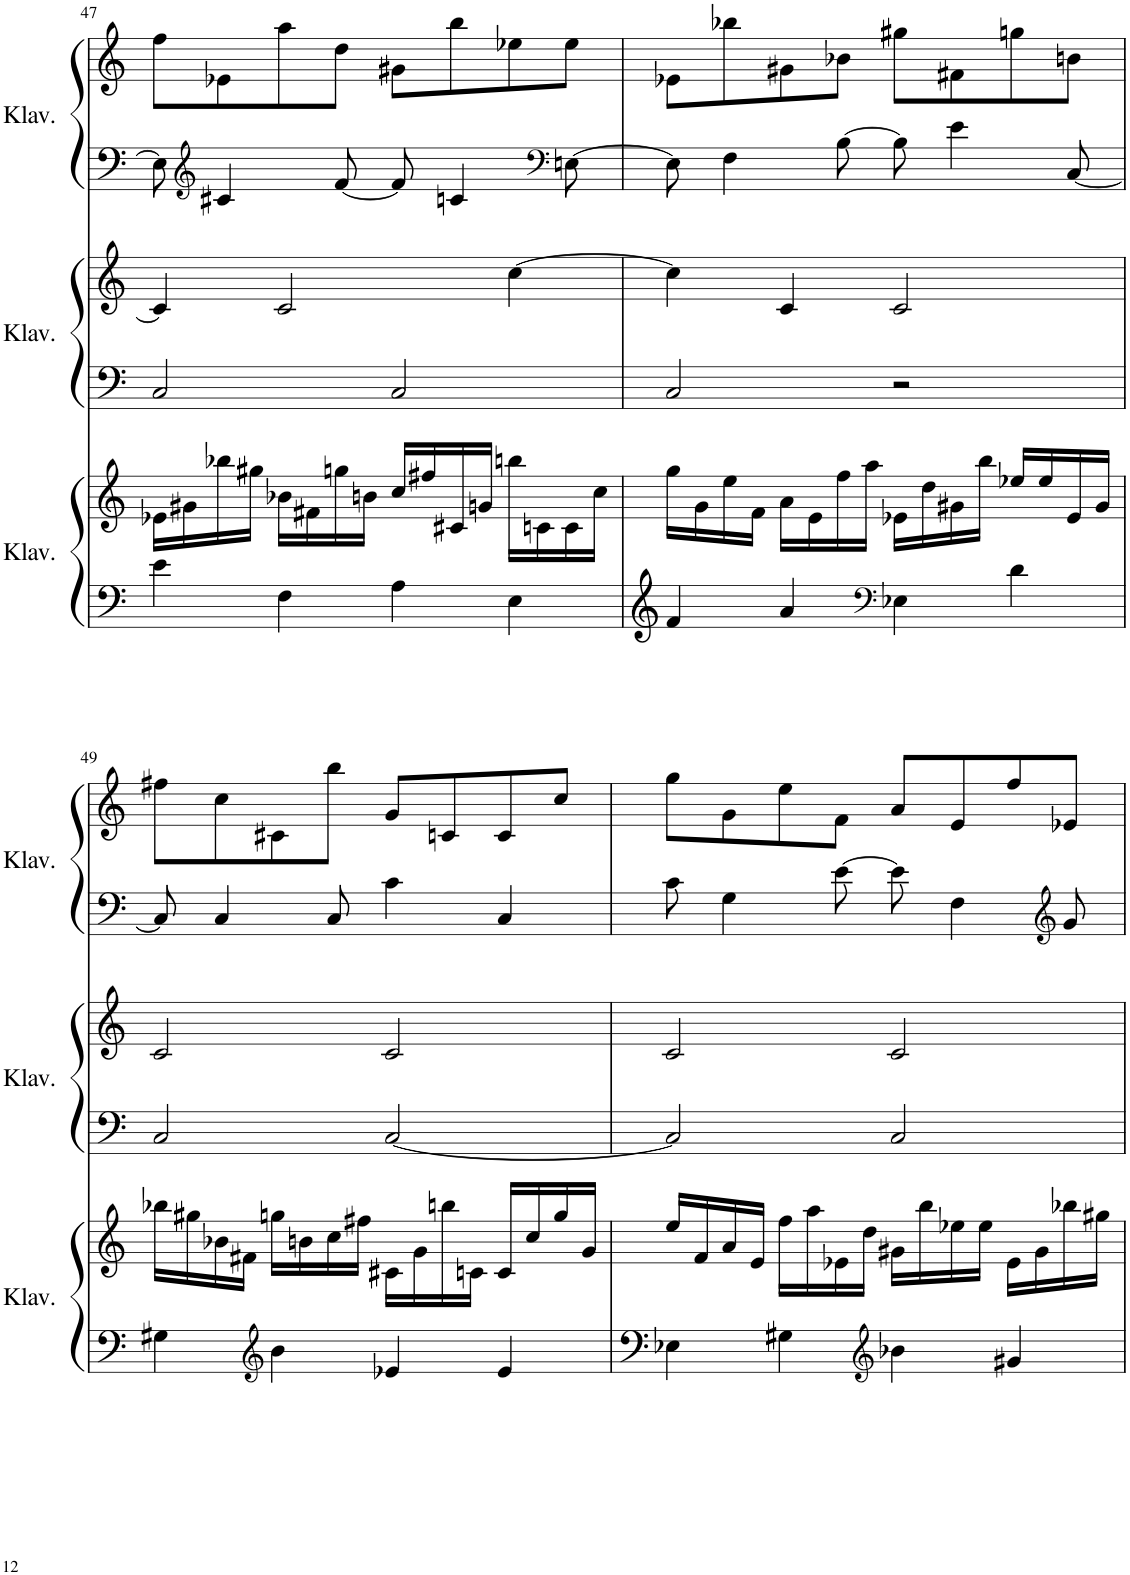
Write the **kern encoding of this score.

**kern	**kern	**kern	**kern	**kern	**kern
*part3	*part3	*part2	*part2	*part1	*part1
*staff6	*staff5	*staff4	*staff3	*staff2	*staff1
*I"Klavier	*	*I"Klavier	*	*I"Klavier	*
*I'Klav.	*	*I'Klav.	*	*I'Klav.	*
!!LO:PB:g=z
*clefF4	*clefG2	*clefF4	*clefG2	*clefF4	*clefG2
*k[]	*k[]	*k[]	*k[]	*k[]	*k[]
*M4/4	*M4/4	*M4/4	*M4/4	*M4/4	*M4/4
=47	=47	=47	=47	=47	=47
4e\	16e-X\LL	2C/	4c/]	8E-\]	8ff\L
.	16g#X\	.	.	.	.
*	*	*	*	*clefG2	*
.	16bb-X\	.	.	4c#X/	8e-X\
.	16gg#X\JJ	.	.	.	.
4F\	16b-X\LL	.	2c/	.	8aa\
.	16f#X\	.	.	.	.
.	16ggn\	.	.	[8f/	8dd\J
.	16bn\JJ	.	.	.	.
4A\	16cc/LL	2C/	.	8f/]	8g#X\L
.	16ff#X/	.	.	.	.
.	16c#X/	.	.	4cn/	8bb\
.	16gn/JJ	.	.	.	.
4E\	16bbn\LL	.	[4cc\	.	8ee-X\
.	16cn\	.	.	.	.
*	*	*	*	*clefF4	*
.	16c\	.	.	[8En\	8ee-\J
.	16cc\JJ	.	.	.	.
=48	=48	=48	=48	=48	=48
4f/	16gg\LL	2C/	4cc\]	8E\]	8e-X\L
.	16g\	.	.	.	.
.	16ee\	.	.	4F\	8bb-X\
.	16f\JJ	.	.	.	.
4a/	16a\LL	.	4c/	.	8g#X\
.	16e\	.	.	.	.
.	16ff\	.	.	[8B\	8b-X\J
.	16aa\JJ	.	.	.	.
*clefF4	*	*	*	*	*
4E-X\	16e-X\LL	2r	2c/	8B\]	8gg#X\L
.	16dd\	.	.	.	.
.	16g#X\	.	.	4e\	8f#X\
.	16bb\JJ	.	.	.	.
4d\	16ee-X/LL	.	.	.	8ggn\
.	16ee-/	.	.	.	.
.	16e-/	.	.	[8C/	8bn\J
.	16g#/JJ	.	.	.	.
!!LO:LB:g=z
=49	=49	=49	=49	=49	=49
4G#X\	16bb-X\LL	2C/	2c/	8C/]	8ff#X\L
.	16gg#X\	.	.	.	.
.	16b-X\	.	.	4C/	8cc\
.	16f#X\JJ	.	.	.	.
*clefG2	*	*	*	*	*
4b\	16ggn\LL	.	.	.	8c#X\
.	16bn\	.	.	.	.
.	16cc\	.	.	8C/	8bb\J
.	16ff#X\JJ	.	.	.	.
4e-X/	16c#X\LL	[2C/	2c/	4c\	8g/L
.	16g\	.	.	.	.
.	16bbn\	.	.	.	8cn/
.	16cn\JJ	.	.	.	.
4e-/	16c/LL	.	.	4C/	8c/
.	16cc/	.	.	.	.
.	16gg/	.	.	.	8cc/J
.	16g/JJ	.	.	.	.
=50	=50	=50	=50	=50	=50
4E-X\	16ee/LL	2C/]	2c/	8c\	8gg\L
.	16f/	.	.	.	.
.	16a/	.	.	4G\	8g\
.	16e/JJ	.	.	.	.
4G#X\	16ff\LL	.	.	.	8ee\
.	16aa\	.	.	.	.
.	16e-X\	.	.	[8e\	8f\J
.	16dd\JJ	.	.	.	.
*clefG2	*	*	*	*	*
4b-X\	16g#X\LL	2C/	2c/	8e\]	8a/L
.	16bb\	.	.	.	.
.	16ee-X\	.	.	4F\	8e/
.	16ee-\JJ	.	.	.	.
4g#X/	16e-\LL	.	.	.	8ff/
.	16g#\	.	.	.	.
*	*	*	*	*clefG2	*
.	16bb-X\	.	.	8g/	8e-X/J
.	16gg#X\JJ	.	.	.	.
=	=	=	=	=	=
*-	*-	*-	*-	*-	*-
